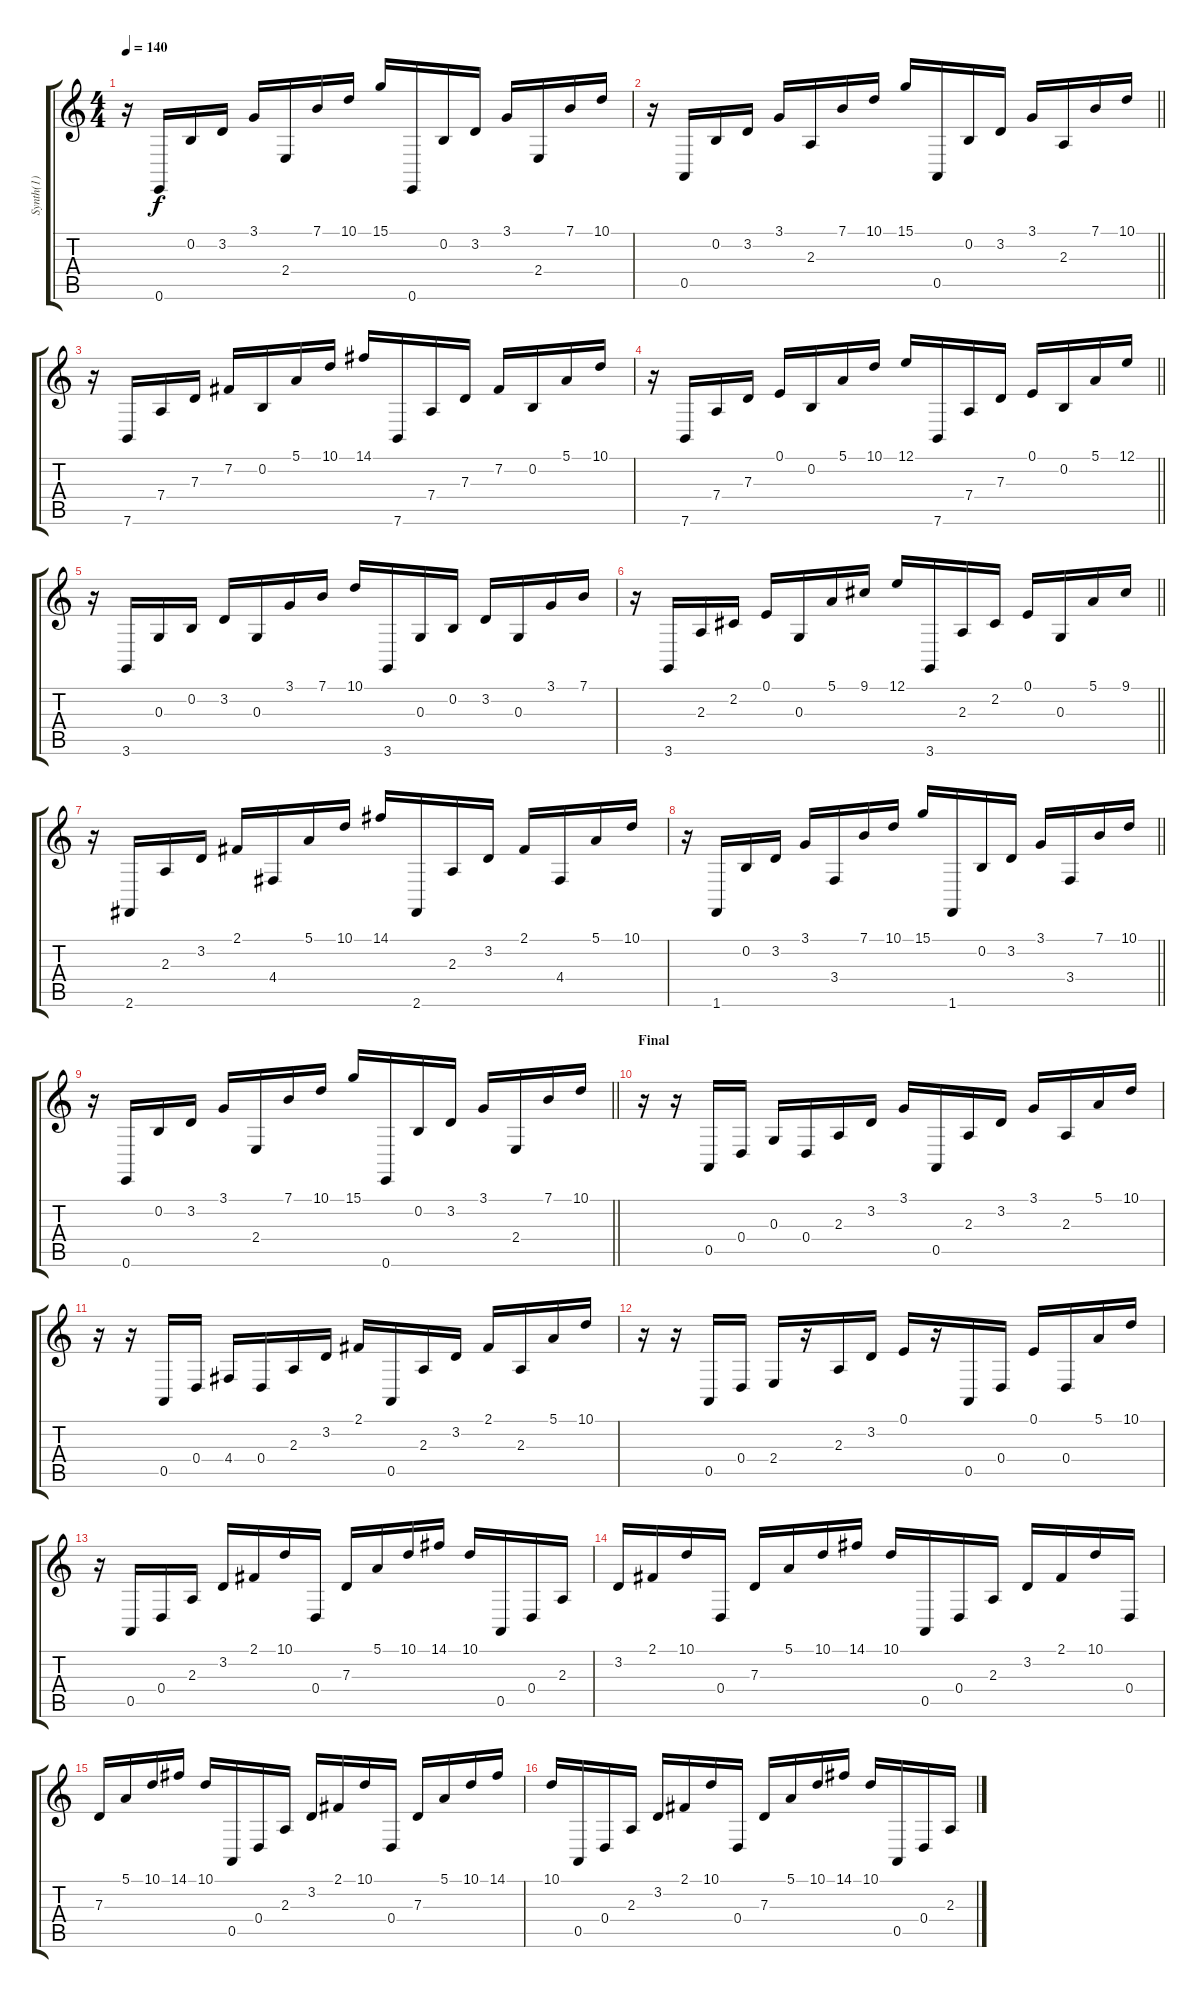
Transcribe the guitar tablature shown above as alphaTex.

\track ("Synth(1)" "Synth(1)") {instrument lead8bassandlead}
\staff {score tabs}
\tuning (E4 B3 G3 D3 A2 E2) {hide}
\ts (4 4)
\tempo 140
\clef g2
\ks c
r.16{dy f} 0.6.16 0.2.16 3.2.16 3.1.16 2.4.16 7.1.16 10.1.16 15.1.16 0.6.16 0.2.16 3.2.16 3.1.16 2.4.16 7.1.16 10.1.16 |
\barLineRight lightlight
r.16 0.5.16 0.2.16 3.2.16 3.1.16 2.3.16 7.1.16 10.1.16 15.1.16 0.5.16 0.2.16 3.2.16 3.1.16 2.3.16 7.1.16 10.1.16 |
r.16 7.6.16 7.4.16 7.3.16 7.2.16 0.2.16 5.1.16 10.1.16 14.1.16 7.6.16 7.4.16 7.3.16 7.2.16 0.2.16 5.1.16 10.1.16 |
\barLineRight lightlight
r.16 7.6.16 7.4.16 7.3.16 0.1.16 0.2.16 5.1.16 10.1.16 12.1.16 7.6.16 7.4.16 7.3.16 0.1.16 0.2.16 5.1.16 12.1.16 |
r.16{volume 10} 3.6.16 0.3.16 0.2.16 3.2.16 0.3.16 3.1.16 7.1.16 10.1.16 3.6.16 0.3.16 0.2.16 3.2.16 0.3.16 3.1.16 7.1.16 |
\barLineRight lightlight
r.16 3.6.16 2.3.16 2.2.16 0.1.16 0.3.16 5.1.16 9.1.16 12.1.16 3.6.16 2.3.16 2.2.16 0.1.16 0.3.16 5.1.16 9.1.16 |
r.16 2.6.16 2.3.16 3.2.16 2.1.16 4.4.16 5.1.16 10.1.16 14.1.16 2.6.16 2.3.16 3.2.16 2.1.16 4.4.16 5.1.16 10.1.16 |
\barLineRight lightlight
r.16 1.6.16 0.2.16 3.2.16 3.1.16 3.4.16 7.1.16 10.1.16 15.1.16 1.6.16 0.2.16 3.2.16 3.1.16 3.4.16 7.1.16 10.1.16 |
\barLineRight lightlight
r.16 0.6.16 0.2.16 3.2.16 3.1.16 2.4.16 7.1.16 10.1.16 15.1.16 0.6.16 0.2.16 3.2.16 3.1.16 2.4.16 7.1.16 10.1.16 |
\section ("" "Final")
r.16{volume 13} r.16 0.5.16 0.4.16 0.3.16 0.4.16 2.3.16 3.2.16 3.1.16 0.5.16 2.3.16 3.2.16 3.1.16 2.3.16 5.1.16 10.1.16 |
r.16 r.16 0.5.16 0.4.16 4.4.16 0.4.16 2.3.16 3.2.16 2.1.16 0.5.16 2.3.16 3.2.16 2.1.16 2.3.16 5.1.16 10.1.16 |
r.16 r.16 0.5.16 0.4.16 2.4.16 r.16 2.3.16 3.2.16 0.1.16 r.16 0.5.16 0.4.16 0.1.16 0.4.16 5.1.16 10.1.16 |
r.16 0.5.16 0.4.16 2.3.16 3.2.16 2.1.16 10.1.16 0.4.16 7.3.16 5.1.16 10.1.16 14.1.16 10.1.16 0.5.16 0.4.16 2.3.16 |
3.2.16 2.1.16 10.1.16 0.4.16 7.3.16 5.1.16 10.1.16 14.1.16 10.1.16 0.5.16 0.4.16 2.3.16 3.2.16 2.1.16 10.1.16 0.4.16 |
7.3.16 5.1.16 10.1.16 14.1.16 10.1.16 0.5.16 0.4.16 2.3.16 3.2.16 2.1.16 10.1.16 0.4.16 7.3.16 5.1.16 10.1.16 14.1.16 |
10.1.16 0.5.16 0.4.16 2.3.16 3.2.16 2.1.16 10.1.16 0.4.16 7.3.16 5.1.16 10.1.16 14.1.16 10.1.16 0.5.16 0.4.16 2.3.16
